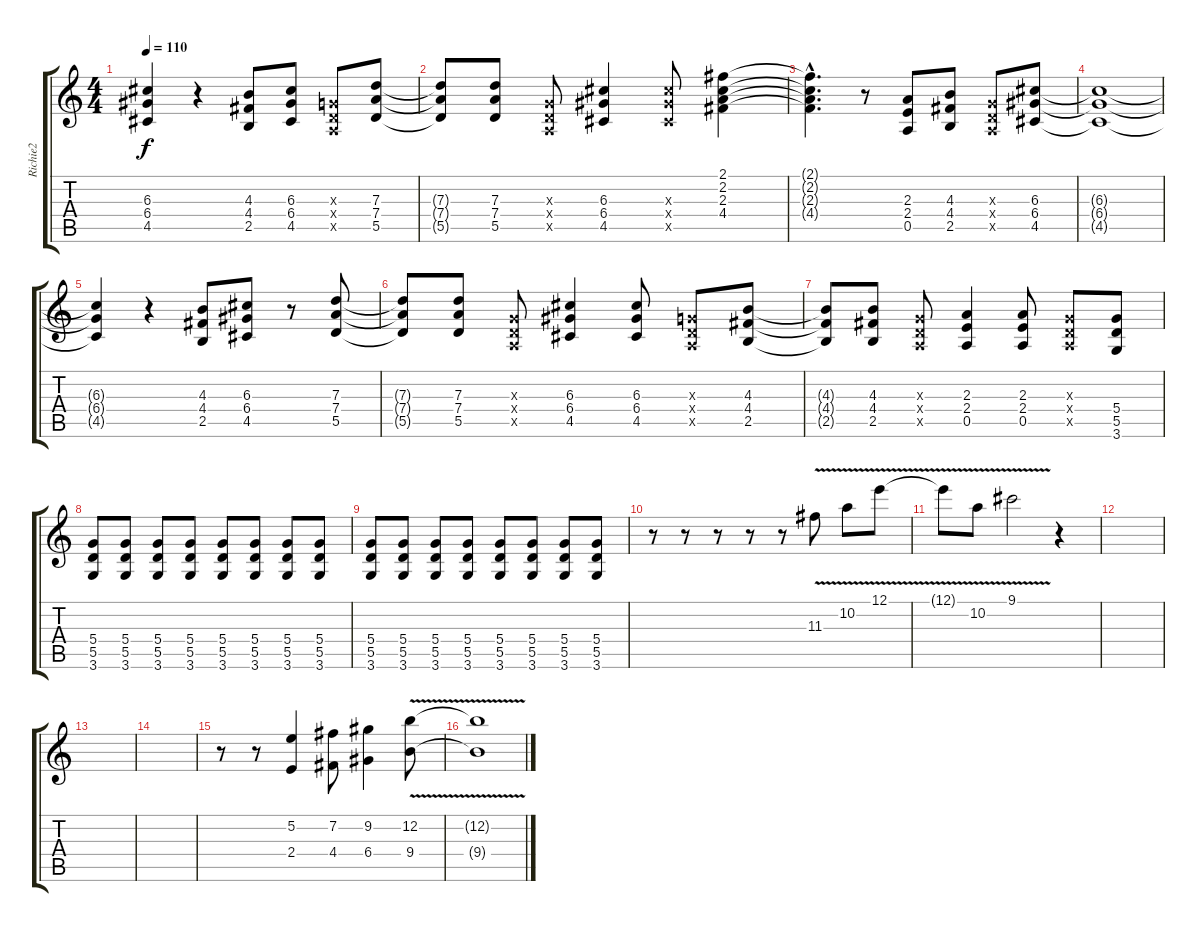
\track ("Richie2" "Richie2") {instrument overdrivenguitar}
\staff {score tabs}
\tuning (E4 B3 G3 D3 A2 E2) {hide}
\ts (4 4)
\tempo 110
\clef g2
\ks c
(6.3{t} 6.4{t} 4.5{t}).4{dy f} r.4 (4.3 4.4 2.5).8 (6.3 6.4 4.5).8 (0.3{x} 0.4{x} 0.5{x}).8 (7.3 7.4 5.5).8 |
(7.3{t} 7.4{t} 5.5{t}).8 (7.3 7.4 5.5).8 (0.3{x} 0.4{x} 0.5{x}).8 (6.3 6.4 4.5).4 (6.3{x} 6.4{x} 4.5{x}).8 (2.1 2.2 2.3 4.4).4 |
(2.1{hac t} 2.2{hac t} 2.3{hac t} 4.4{hac t}).4{d} r.8 (2.3 2.4 0.5).8 (4.3 4.4 2.5).8 (0.3{x} 0.4{x} 0.5{x}).8 (6.3 6.4 4.5).8 |
(6.3{t} 6.4{t} 4.5{t}).1 |
(6.3{t} 6.4{t} 4.5{t}).4 r.4 (4.3 4.4 2.5).8 (6.3 6.4 4.5).8 r.8 (7.3 7.4 5.5).8 |
(7.3{t} 7.4{t} 5.5{t}).8 (7.3 7.4 5.5).8 (0.3{x} 0.4{x} 0.5{x}).8 (6.3 6.4 4.5).4 (6.3 6.4 4.5).8 (0.3{x} 0.4{x} 0.5{x}).8 (4.3 4.4 2.5).8 |
(4.3{t} 4.4{t} 2.5{t}).8 (4.3 4.4 2.5).8 (0.3{x} 0.4{x} 0.5{x}).8 (2.3 2.4 0.5).4 (2.3 2.4 0.5).8 (0.3{x} 0.4{x} 0.5{x}).8 (5.4 5.5 3.6).8 |
(5.4 5.5 3.6).8 (5.4 5.5 3.6).8 (5.4 5.5 3.6).8 (5.4 5.5 3.6).8 (5.4 5.5 3.6).8 (5.4 5.5 3.6).8 (5.4 5.5 3.6).8 (5.4 5.5 3.6).8 |
(5.4 5.5 3.6).8 (5.4 5.5 3.6).8 (5.4 5.5 3.6).8 (5.4 5.5 3.6).8 (5.4 5.5 3.6).8 (5.4 5.5 3.6).8 (5.4 5.5 3.6).8 (5.4 5.5 3.6).8 |
r.8 r.8 r.8 r.8 r.8 11.3{v}.8 10.2{v}.8 12.1{v}.8 |
12.1{t}.8 10.2{v}.8 9.1{v}.2 r.4 |
|
|
|
r.8 r.8 (5.2 2.4).4 (7.2 4.4).8 (9.2 6.4).4 (12.2{v} 9.4{v}).8 |
(12.2{t} 9.4{t}).1
